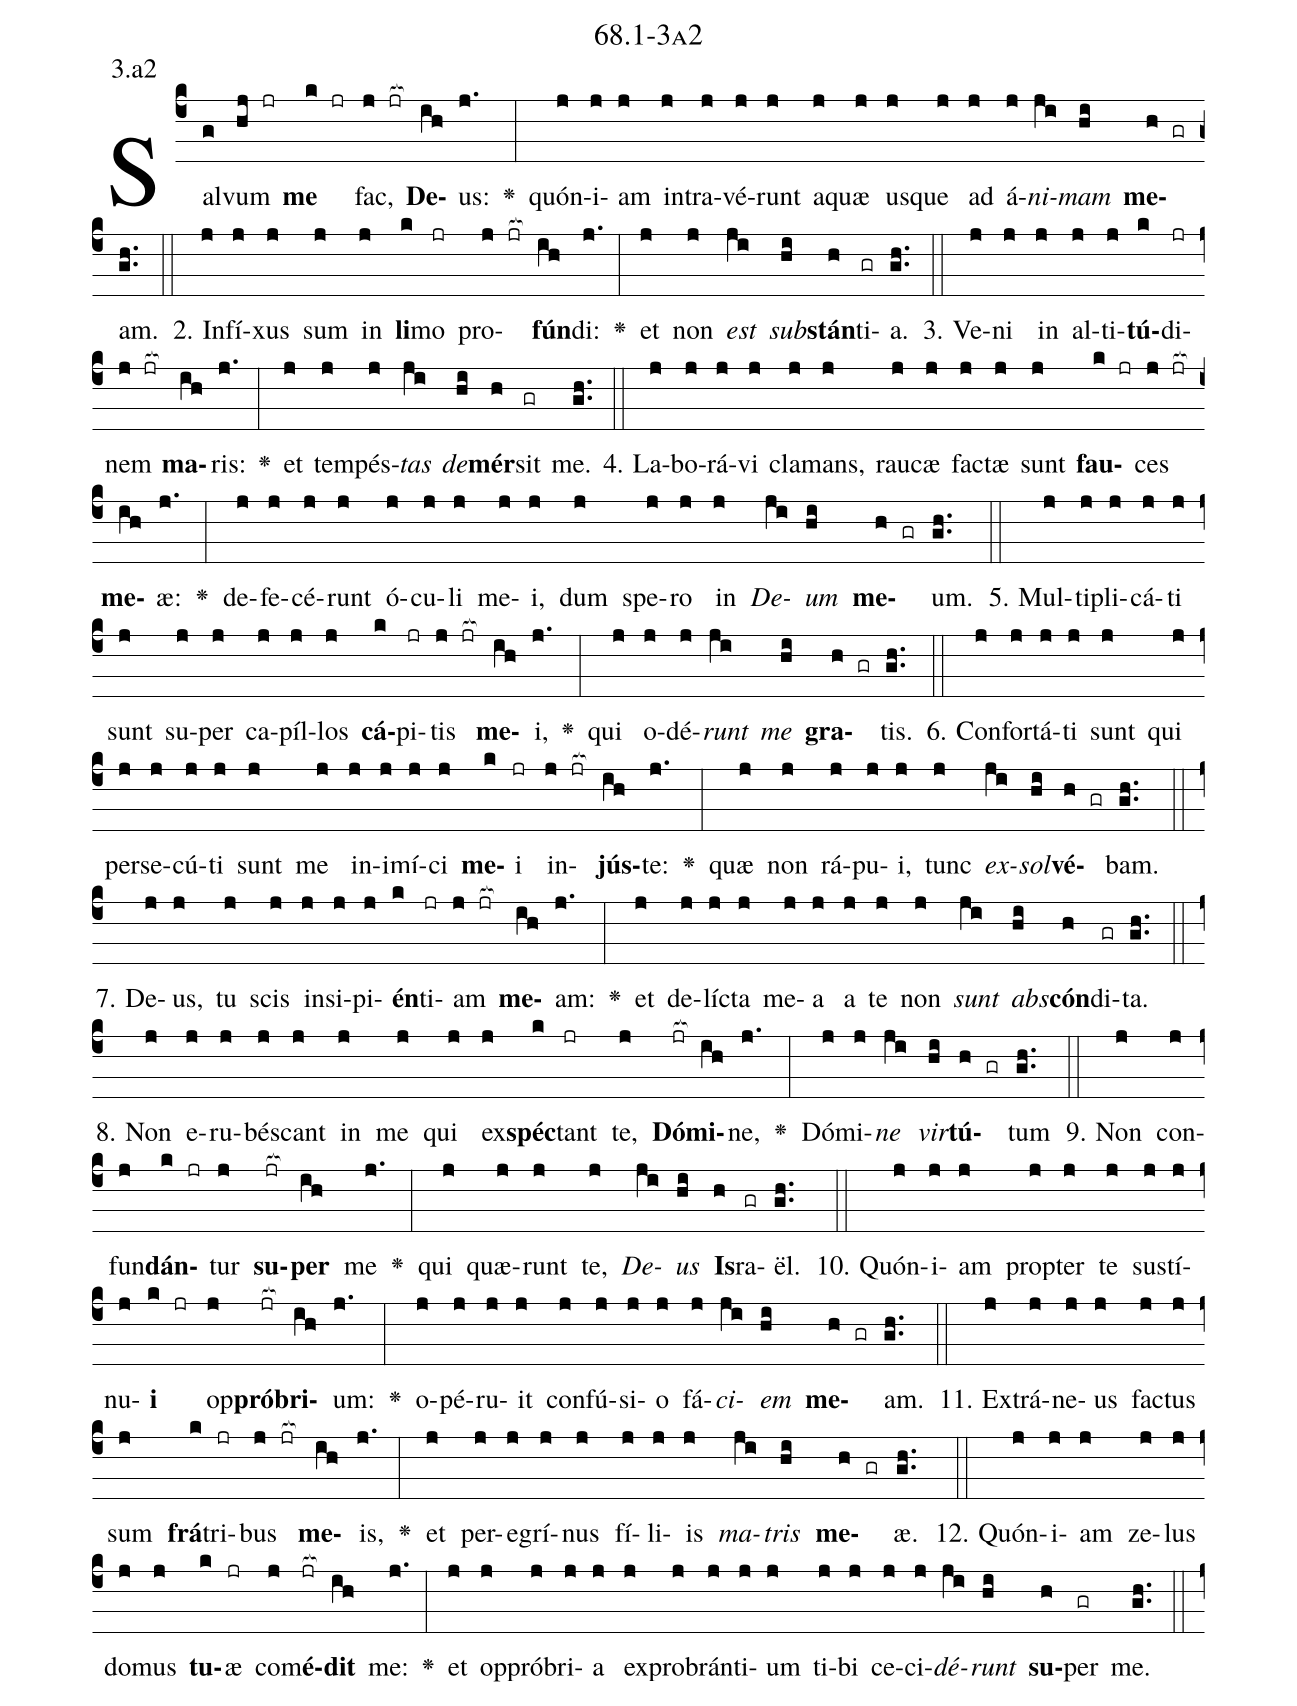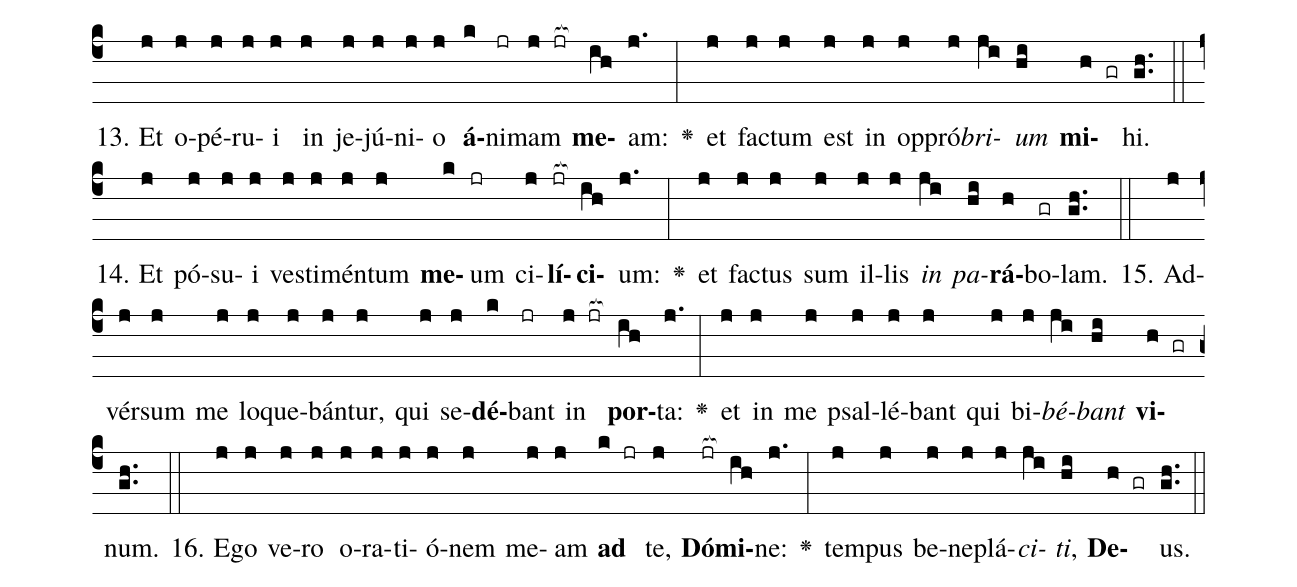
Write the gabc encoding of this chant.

name: 68.1-3a2;
annotation: 3.a2;
%%
(c4)Sal(g)vum(hj jr) <b>me</b>(k jr) fac,(j jr[ocb:1{]) <b>De</b>(ih[ocb:0}])us:(j.) <v>\greheightstar</v>(:) quón(j)i(j)am(j) in(j)tra(j)vé(j)runt(j) a(j)quæ(j) us(j)que(j) ad(j) á(j)<i>ni</i>(ji)<i>mam</i>(hi) <b>me</b>(h gr)am.(gh..) (::)
2. In(j)fí(j)xus(j) sum(j) in(j) <b>li</b>(k)mo(jr) pro(j jr[ocb:1{])<b>fún</b>(ih[ocb:0}])di:(j.) <v>\greheightstar</v>(:) et(j) non(j) <i>est</i>(ji) <i>sub</i>(hi)<b>stán</b>(h)ti(gr)a.(gh..) (::)
3. Ve(j)ni(j) in(j) al(j)ti(j)<b>tú</b>(k)di(jr)nem(j jr[ocb:1{]) <b>ma</b>(ih[ocb:0}])ris:(j.) <v>\greheightstar</v>(:) et(j) tem(j)pés(j)<i>tas</i>(ji) <i>de</i>(hi)<b>mér</b>(h)sit(gr) me.(gh..) (::)
4. La(j)bo(j)rá(j)vi(j) cla(j)mans,(j) rau(j)cæ(j) fac(j)tæ(j) sunt(j) <b>fau</b>(k jr)ces(j jr[ocb:1{]) <b>me</b>(ih[ocb:0}])æ:(j.) <v>\greheightstar</v>(:) de(j)fe(j)cé(j)runt(j) ó(j)cu(j)li(j) me(j)i,(j) dum(j) spe(j)ro(j) in(j) <i>De</i>(ji)<i>um</i>(hi) <b>me</b>(h gr)um.(gh..) (::)
5. Mul(j)ti(j)pli(j)cá(j)ti(j) sunt(j) su(j)per(j) ca(j)píl(j)los(j) <b>cá</b>(k)pi(jr)tis(j jr[ocb:1{]) <b>me</b>(ih[ocb:0}])i,(j.) <v>\greheightstar</v>(:) qui(j) o(j)dé(j)<i>runt</i>(ji) <i>me</i>(hi) <b>gra</b>(h gr)tis.(gh..) (::)
6. Con(j)for(j)tá(j)ti(j) sunt(j) qui(j) per(j)se(j)cú(j)ti(j) sunt(j) me(j) in(j)i(j)mí(j)ci(j) <b>me</b>(k)i(jr) in(j jr[ocb:1{])<b>jús</b>(ih[ocb:0}])te:(j.) <v>\greheightstar</v>(:) quæ(j) non(j) rá(j)pu(j)i,(j) tunc(j) <i>ex</i>(ji)<i>sol</i>(hi)<b>vé</b>(h gr)bam.(gh..) (::)
7. De(j)us,(j) tu(j) scis(j) in(j)si(j)pi(j)<b>én</b>(k)ti(jr)am(j jr[ocb:1{]) <b>me</b>(ih[ocb:0}])am:(j.) <v>\greheightstar</v>(:) et(j) de(j)líc(j)ta(j) me(j)a(j) a(j) te(j) non(j) <i>sunt</i>(ji) <i>abs</i>(hi)<b>cón</b>(h)di(gr)ta.(gh..) (::)
8. Non(j) e(j)ru(j)bés(j)cant(j) in(j) me(j) qui(j) ex(j)<b>spéc</b>(k)tant(jr) te,(j) <b>Dó</b>(jr[ocb:1{])<b>mi</b>(ih[ocb:0}])ne,(j.) <v>\greheightstar</v>(:) Dó(j)mi(j)<i>ne</i>(ji) <i>vir</i>(hi)<b>tú</b>(h gr)tum(gh..) (::)
9. Non(j) con(j)fun(j)<b>dán</b>(k jr)tur(j) <b>su</b>(jr[ocb:1{])<b>per</b>(ih[ocb:0}]) me(j.) <v>\greheightstar</v>(:) qui(j) quæ(j)runt(j) te,(j) <i>De</i>(ji)<i>us</i>(hi) <b>Is</b>(h)ra(gr)ël.(gh..) (::)
10. Quón(j)i(j)am(j) prop(j)ter(j) te(j) sus(j)tí(j)nu(j)<b>i</b>(k jr) op(j)<b>pró</b>(jr[ocb:1{])<b>bri</b>(ih[ocb:0}])um:(j.) <v>\greheightstar</v>(:) o(j)pé(j)ru(j)it(j) con(j)fú(j)si(j)o(j) fá(j)<i>ci</i>(ji)<i>em</i>(hi) <b>me</b>(h gr)am.(gh..) (::)
11. Ex(j)trá(j)ne(j)us(j) fac(j)tus(j) sum(j) <b>frá</b>(k)tri(jr)bus(j jr[ocb:1{]) <b>me</b>(ih[ocb:0}])is,(j.) <v>\greheightstar</v>(:) et(j) per(j)e(j)grí(j)nus(j) fí(j)li(j)is(j) <i>ma</i>(ji)<i>tris</i>(hi) <b>me</b>(h gr)æ.(gh..) (::)
12. Quón(j)i(j)am(j) ze(j)lus(j) do(j)mus(j) <b>tu</b>(k)æ(jr) com(j)<b>é</b>(jr[ocb:1{])<b>dit</b>(ih[ocb:0}]) me:(j.) <v>\greheightstar</v>(:) et(j) op(j)pró(j)bri(j)a(j) ex(j)pro(j)brán(j)ti(j)um(j) ti(j)bi(j) ce(j)ci(j)<i>dé</i>(ji)<i>runt</i>(hi) <b>su</b>(h)per(gr) me.(gh..) (::)
13. Et(j) o(j)pé(j)ru(j)i(j) in(j) je(j)jú(j)ni(j)o(j) <b>á</b>(k)ni(jr)mam(j jr[ocb:1{]) <b>me</b>(ih[ocb:0}])am:(j.) <v>\greheightstar</v>(:) et(j) fac(j)tum(j) est(j) in(j) op(j)pró(j)<i>bri</i>(ji)<i>um</i>(hi) <b>mi</b>(h gr)hi.(gh..) (::)
14. Et(j) pó(j)su(j)i(j) ves(j)ti(j)mén(j)tum(j) <b>me</b>(k)um(jr) ci(j)<b>lí</b>(jr[ocb:1{])<b>ci</b>(ih[ocb:0}])um:(j.) <v>\greheightstar</v>(:) et(j) fac(j)tus(j) sum(j) il(j)lis(j) <i>in</i>(ji) <i>pa</i>(hi)<b>rá</b>(h)bo(gr)lam.(gh..) (::)
15. Ad(j)vér(j)sum(j) me(j) lo(j)que(j)bán(j)tur,(j) qui(j) se(j)<b>dé</b>(k)bant(jr) in(j jr[ocb:1{]) <b>por</b>(ih[ocb:0}])ta:(j.) <v>\greheightstar</v>(:) et(j) in(j) me(j) psal(j)lé(j)bant(j) qui(j) bi(j)<i>bé</i>(ji)<i>bant</i>(hi) <b>vi</b>(h gr)num.(gh..) (::)
16. E(j)go(j) ve(j)ro(j) o(j)ra(j)ti(j)ó(j)nem(j) me(j)am(j) <b>ad</b>(k jr) te,(j) <b>Dó</b>(jr[ocb:1{])<b>mi</b>(ih[ocb:0}])ne:(j.) <v>\greheightstar</v>(:) tem(j)pus(j) be(j)ne(j)plá(j)<i>ci</i>(ji)<i>ti</i>,(hi) <b>De</b>(h gr)us.(gh..) (::)
